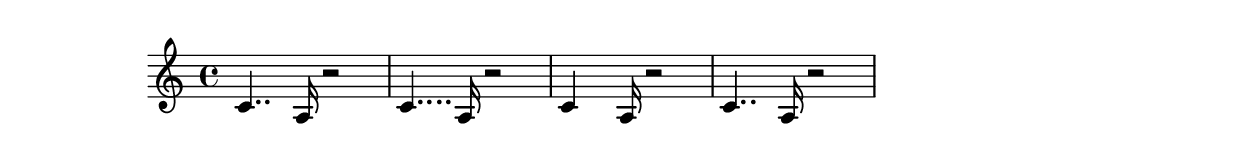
\version "2.13.26"
\header {
  lsrtags = "rhythms,expressive-marks"
  texidoc = "This code demonstrates how to change the number of
augmentation dots on a single note."
  doctitle = "Changing the number of augmentation dots per note"
}

\relative c' {
  c4.. a16 r2 |
  \override Dots #'dot-count = #4
  c4.. a16 r2 |
  \override Dots #'dot-count = #0
  c4.. a16 r2 |
  \revert Dots #'dot-count
  c4.. a16 r2 |
}
